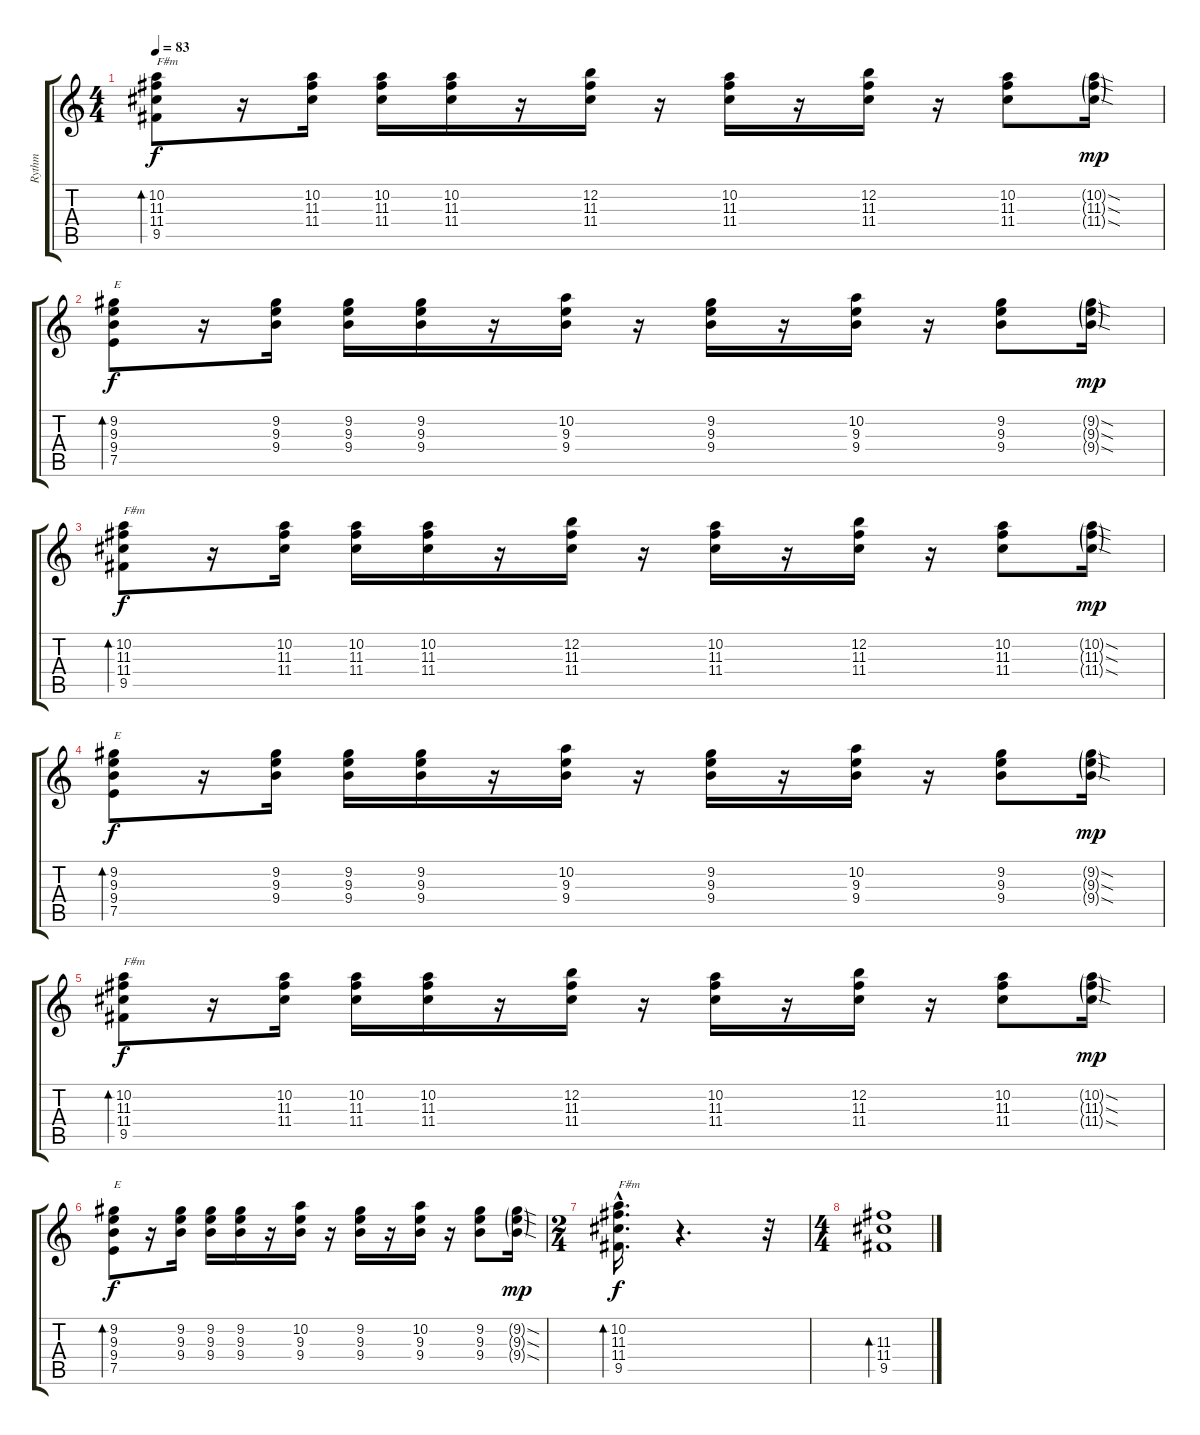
\track ("Rythm" "Rythm") {instrument distortionguitar}
\staff {score tabs}
\tuning (E4 B3 G3 D3 A2 E2) {hide}
\ts (4 4)
\tempo 83
\clef g2
\ks c
(10.2 11.3 11.4 9.5).8{bd 60 txt "F#m" dy f} r.16 (10.2 11.3 11.4).16 (10.2 11.3 11.4).16 (10.2 11.3 11.4).16 r.16 (12.2 11.3 11.4).16 r.16 (10.2 11.3 11.4).16 r.16 (12.2 11.3 11.4).16 r.16 (10.2 11.3 11.4).8 (10.2{sod g} 11.3{sod g} 11.4{sod g}).16{dy mp} |
(9.2 9.3 9.4 7.5).8{bd 60 txt "E" dy f} r.16 (9.2 9.3 9.4).16 (9.2 9.3 9.4).16 (9.2 9.3 9.4).16 r.16 (10.2 9.3 9.4).16 r.16 (9.2 9.3 9.4).16 r.16 (10.2 9.3 9.4).16 r.16 (9.2 9.3 9.4).8 (9.2{sod g} 9.3{sod g} 9.4{sod g}).16{dy mp} |
(10.2 11.3 11.4 9.5).8{bd 60 txt "F#m" dy f} r.16 (10.2 11.3 11.4).16 (10.2 11.3 11.4).16 (10.2 11.3 11.4).16 r.16 (12.2 11.3 11.4).16 r.16 (10.2 11.3 11.4).16 r.16 (12.2 11.3 11.4).16 r.16 (10.2 11.3 11.4).8 (10.2{sod g} 11.3{sod g} 11.4{sod g}).16{dy mp} |
\section ("" "")
(9.2 9.3 9.4 7.5).8{bd 60 txt "E" dy f} r.16 (9.2 9.3 9.4).16 (9.2 9.3 9.4).16 (9.2 9.3 9.4).16 r.16 (10.2 9.3 9.4).16 r.16 (9.2 9.3 9.4).16 r.16 (10.2 9.3 9.4).16 r.16 (9.2 9.3 9.4).8 (9.2{sod g} 9.3{sod g} 9.4{sod g}).16{dy mp} |
(10.2 11.3 11.4 9.5).8{bd 60 txt "F#m" dy f} r.16 (10.2 11.3 11.4).16 (10.2 11.3 11.4).16 (10.2 11.3 11.4).16 r.16 (12.2 11.3 11.4).16 r.16 (10.2 11.3 11.4).16 r.16 (12.2 11.3 11.4).16 r.16 (10.2 11.3 11.4).8 (10.2{sod g} 11.3{sod g} 11.4{sod g}).16{dy mp} |
(9.2 9.3 9.4 7.5).8{bd 60 txt "E" dy f} r.16 (9.2 9.3 9.4).16 (9.2 9.3 9.4).16 (9.2 9.3 9.4).16 r.16 (10.2 9.3 9.4).16 r.16 (9.2 9.3 9.4).16 r.16 (10.2 9.3 9.4).16 r.16 (9.2 9.3 9.4).8 (9.2{sod g} 9.3{sod g} 9.4{sod g}).16{dy mp} |
\ts (2 4)
(10.2{hac} 11.3{hac} 11.4{hac} 9.5{hac}).16{d bd 60 txt "F#m" dy f} r.4{d} r.32 |
\ts (4 4)
(11.3 11.4 9.5).1{bd 60}
